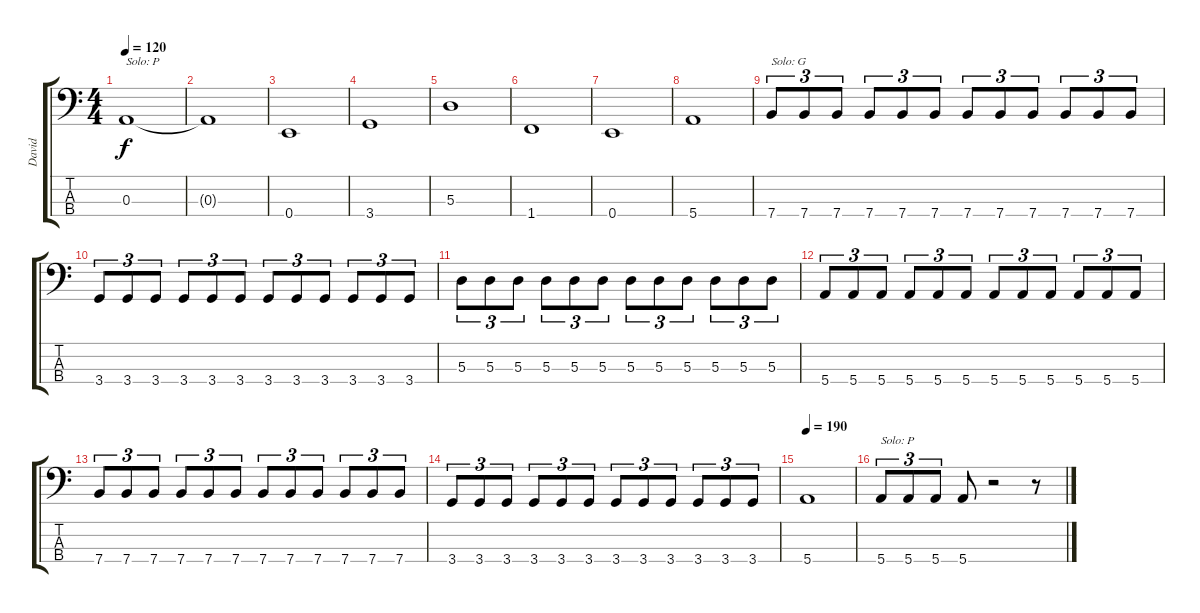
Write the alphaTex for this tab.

\track ("David" "David") {instrument electricbasspick}
\staff {score tabs}
\tuning (G2 D2 A1 E1) {hide}
\ts (4 4)
\tempo 120
\clef f4
\ks c
0.3.1{txt "Solo: P" dy f} |
0.3{t}.1 |
0.4.1 |
3.4.1 |
5.3.1 |
1.4.1 |
0.4.1 |
5.4.1 |
7.4.8{tu (3 2) txt "Solo: G"} 7.4.8{tu (3 2)} 7.4.8{tu (3 2)} 7.4.8{tu (3 2)} 7.4.8{tu (3 2)} 7.4.8{tu (3 2)} 7.4.8{tu (3 2)} 7.4.8{tu (3 2)} 7.4.8{tu (3 2)} 7.4.8{tu (3 2)} 7.4.8{tu (3 2)} 7.4.8{tu (3 2)} |
3.4.8{tu (3 2)} 3.4.8{tu (3 2)} 3.4.8{tu (3 2)} 3.4.8{tu (3 2)} 3.4.8{tu (3 2)} 3.4.8{tu (3 2)} 3.4.8{tu (3 2)} 3.4.8{tu (3 2)} 3.4.8{tu (3 2)} 3.4.8{tu (3 2)} 3.4.8{tu (3 2)} 3.4.8{tu (3 2)} |
5.3.8{tu (3 2)} 5.3.8{tu (3 2)} 5.3.8{tu (3 2)} 5.3.8{tu (3 2)} 5.3.8{tu (3 2)} 5.3.8{tu (3 2)} 5.3.8{tu (3 2)} 5.3.8{tu (3 2)} 5.3.8{tu (3 2)} 5.3.8{tu (3 2)} 5.3.8{tu (3 2)} 5.3.8{tu (3 2)} |
5.4.8{tu (3 2)} 5.4.8{tu (3 2)} 5.4.8{tu (3 2)} 5.4.8{tu (3 2)} 5.4.8{tu (3 2)} 5.4.8{tu (3 2)} 5.4.8{tu (3 2)} 5.4.8{tu (3 2)} 5.4.8{tu (3 2)} 5.4.8{tu (3 2)} 5.4.8{tu (3 2)} 5.4.8{tu (3 2)} |
7.4.8{tu (3 2)} 7.4.8{tu (3 2)} 7.4.8{tu (3 2)} 7.4.8{tu (3 2)} 7.4.8{tu (3 2)} 7.4.8{tu (3 2)} 7.4.8{tu (3 2)} 7.4.8{tu (3 2)} 7.4.8{tu (3 2)} 7.4.8{tu (3 2)} 7.4.8{tu (3 2)} 7.4.8{tu (3 2)} |
3.4.8{tu (3 2)} 3.4.8{tu (3 2)} 3.4.8{tu (3 2)} 3.4.8{tu (3 2)} 3.4.8{tu (3 2)} 3.4.8{tu (3 2)} 3.4.8{tu (3 2)} 3.4.8{tu (3 2)} 3.4.8{tu (3 2)} 3.4.8{tu (3 2)} 3.4.8{tu (3 2)} 3.4.8{tu (3 2)} |
\tempo 190
5.4.1 |
5.4.8{tu (3 2) txt "Solo: P"} 5.4.8{tu (3 2)} 5.4.8{tu (3 2)} 5.4.8 r.2 r.8
